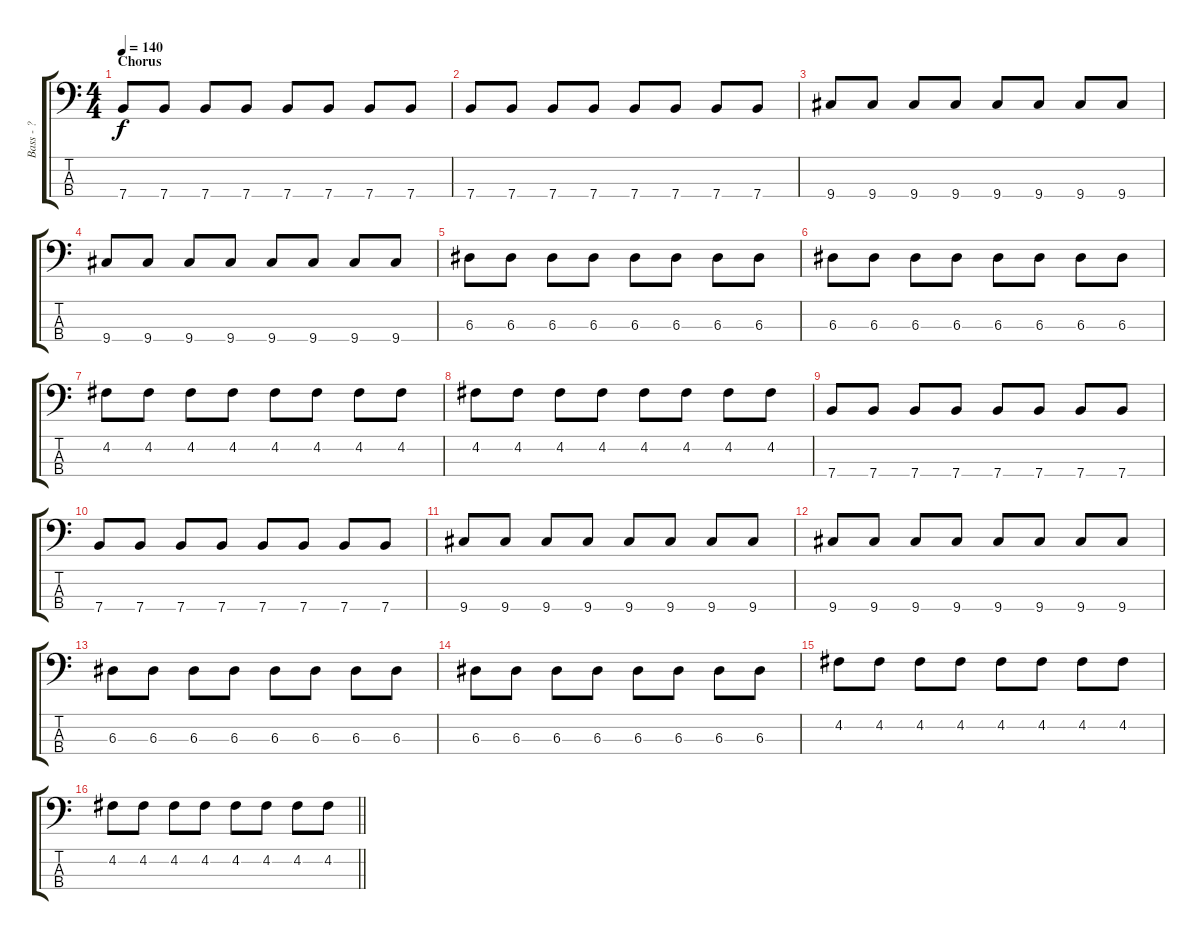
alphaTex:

\track ("Bass - ?" "Bass - ?") {instrument electricbassfinger}
\staff {score tabs}
\tuning (G2 D2 A1 E1) {hide}
\ts (4 4)
\section ("" "Chorus")
\tempo 140
\clef f4
\ks c
7.4.8{dy f} 7.4.8 7.4.8 7.4.8 7.4.8 7.4.8 7.4.8 7.4.8 |
7.4.8 7.4.8 7.4.8 7.4.8 7.4.8 7.4.8 7.4.8 7.4.8 |
9.4.8 9.4.8 9.4.8 9.4.8 9.4.8 9.4.8 9.4.8 9.4.8 |
9.4.8 9.4.8 9.4.8 9.4.8 9.4.8 9.4.8 9.4.8 9.4.8 |
6.3.8 6.3.8 6.3.8 6.3.8 6.3.8 6.3.8 6.3.8 6.3.8 |
6.3.8 6.3.8 6.3.8 6.3.8 6.3.8 6.3.8 6.3.8 6.3.8 |
4.2.8 4.2.8 4.2.8 4.2.8 4.2.8 4.2.8 4.2.8 4.2.8 |
4.2.8 4.2.8 4.2.8 4.2.8 4.2.8 4.2.8 4.2.8 4.2.8 |
7.4.8 7.4.8 7.4.8 7.4.8 7.4.8 7.4.8 7.4.8 7.4.8 |
7.4.8 7.4.8 7.4.8 7.4.8 7.4.8 7.4.8 7.4.8 7.4.8 |
9.4.8 9.4.8 9.4.8 9.4.8 9.4.8 9.4.8 9.4.8 9.4.8 |
9.4.8 9.4.8 9.4.8 9.4.8 9.4.8 9.4.8 9.4.8 9.4.8 |
6.3.8 6.3.8 6.3.8 6.3.8 6.3.8 6.3.8 6.3.8 6.3.8 |
6.3.8 6.3.8 6.3.8 6.3.8 6.3.8 6.3.8 6.3.8 6.3.8 |
4.2.8 4.2.8 4.2.8 4.2.8 4.2.8 4.2.8 4.2.8 4.2.8 |
\barLineRight lightlight
4.2.8 4.2.8 4.2.8 4.2.8 4.2.8 4.2.8 4.2.8 4.2.8
